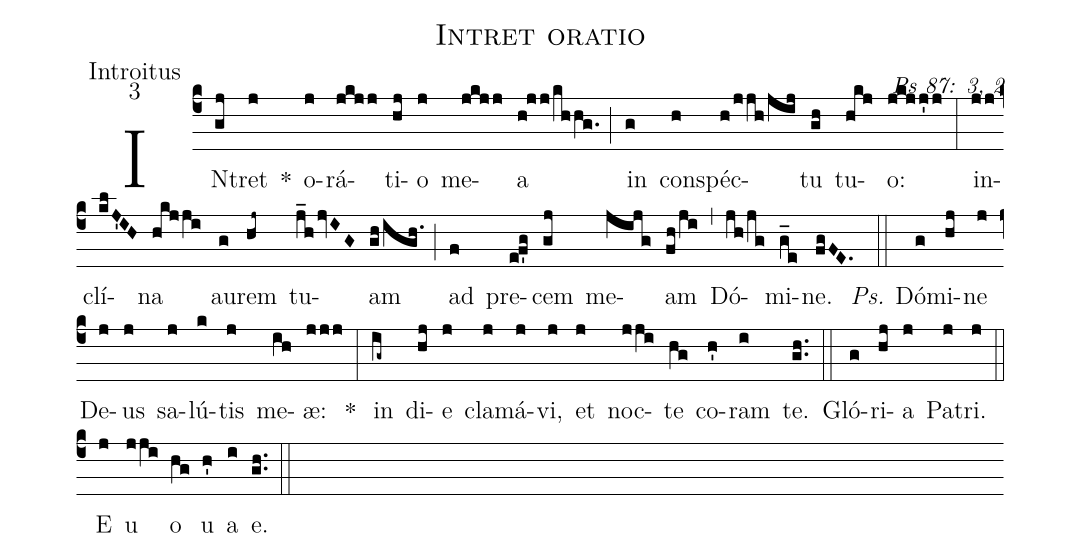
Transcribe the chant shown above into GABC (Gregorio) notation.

name: Intret oratio;
office-part: Introitus;
mode: 3;
commentary: Ps 87: 3, 2;
%%
(c4) IN(gj)tret(j) *() o(j)rá(jkjj)ti(hj)o(j) me(jkjj)a(h!jj/khhg.) (;) in(g) con(h)spéc(h/jjh/jij)tu(gh) tu(hkj)o:(jkjj'j) (:)
in(jj)clí(klJ'IH)na(hkjji) au(g)rem(hj~) tu(j_hjvIG)am(gh/igh.) (;) ad(f) pre(ef'g)cem(gj) me(jijg)am(fh/ji) (,) Dó(jh/jg)mi(g_e)ne.(fgFE.) (::)
<i>Ps.</i> Dó(g)mi(hj)ne(j) De(j)us(j) sa(j)lú(k)tis(j) me(ih)æ:(jjj) *(:)
in(ig~) di(hj)e(j) cla(j)má(j)vi,(j) et(j) noc(jji)te(hg) co(h')ram(i) te.(gh..) (::)
Gló(g)ri(hj)a(j) Pa(j)tri.(j) (::)
<eu>E(j) u(jji) o(hg) u(h') a(i) e.</eu>(gh..) (::)
